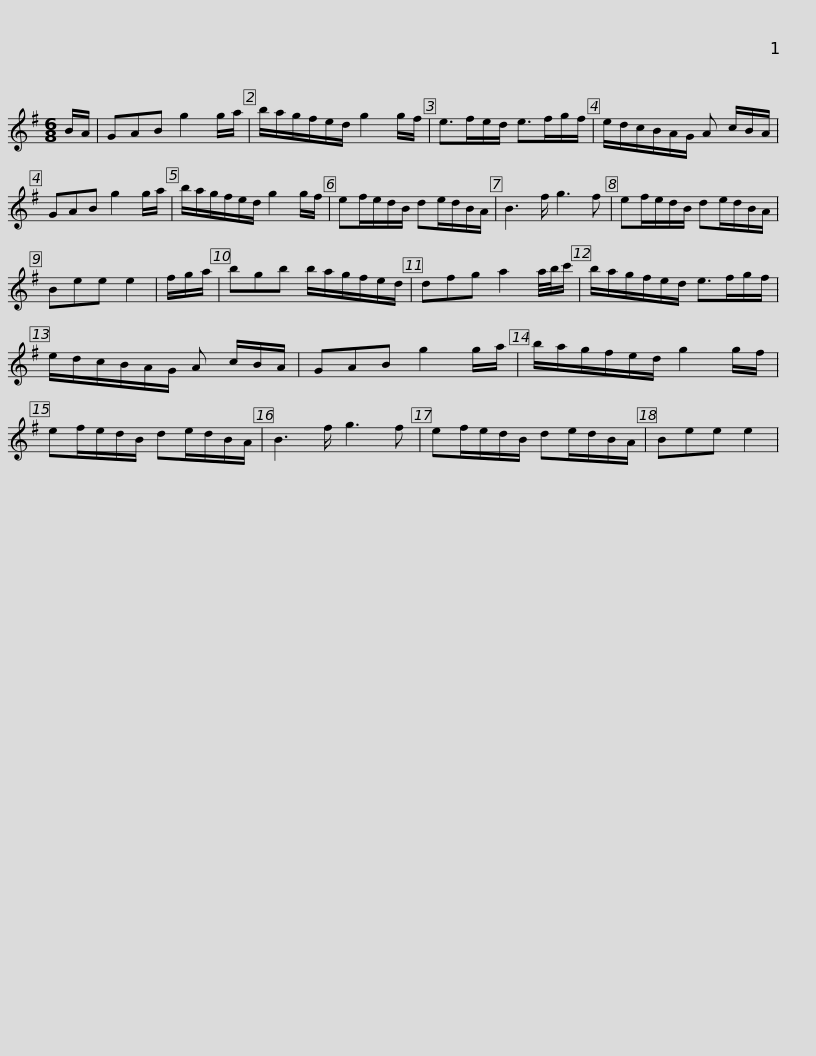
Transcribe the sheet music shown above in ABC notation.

X:1
L:1/8
M:6/8
I:linebreak $
K:Emin
V:1 treble
V:1
 B/A/ | GAB g2 g/a/ | b/a/g/f/e/d/ g2 g/f/ | e>fe/d/ e>fg/f/ | e/d/c/B/A/G/ A c/B/A/ | %5
 GAB g2 g/a/ |$ b/a/g/f/e/d/ g2 g/f/ | ef/e/d/B/ de/d/B/A/ | B3 f/ g3 f | ef/e/d/B/ de/d/B/A/ | %10
 Bee e2 | f/g/a/ |$ bgb b/a/g/f/e/d/ | dfg a2 a/4b/4c'/ | b/a/g/f/e/d/ e>fg/f/ | %15
 e/d/c/B/A/G/ A c/B/A/ | GAB g2 g/a/ |$ b/a/g/f/e/d/ g2 g/f/ | ef/e/d/B/ de/d/B/A/ | B3 f/ g3 f | %20
 ef/e/d/B/ de/d/B/A/ | Bee e2 | %22
